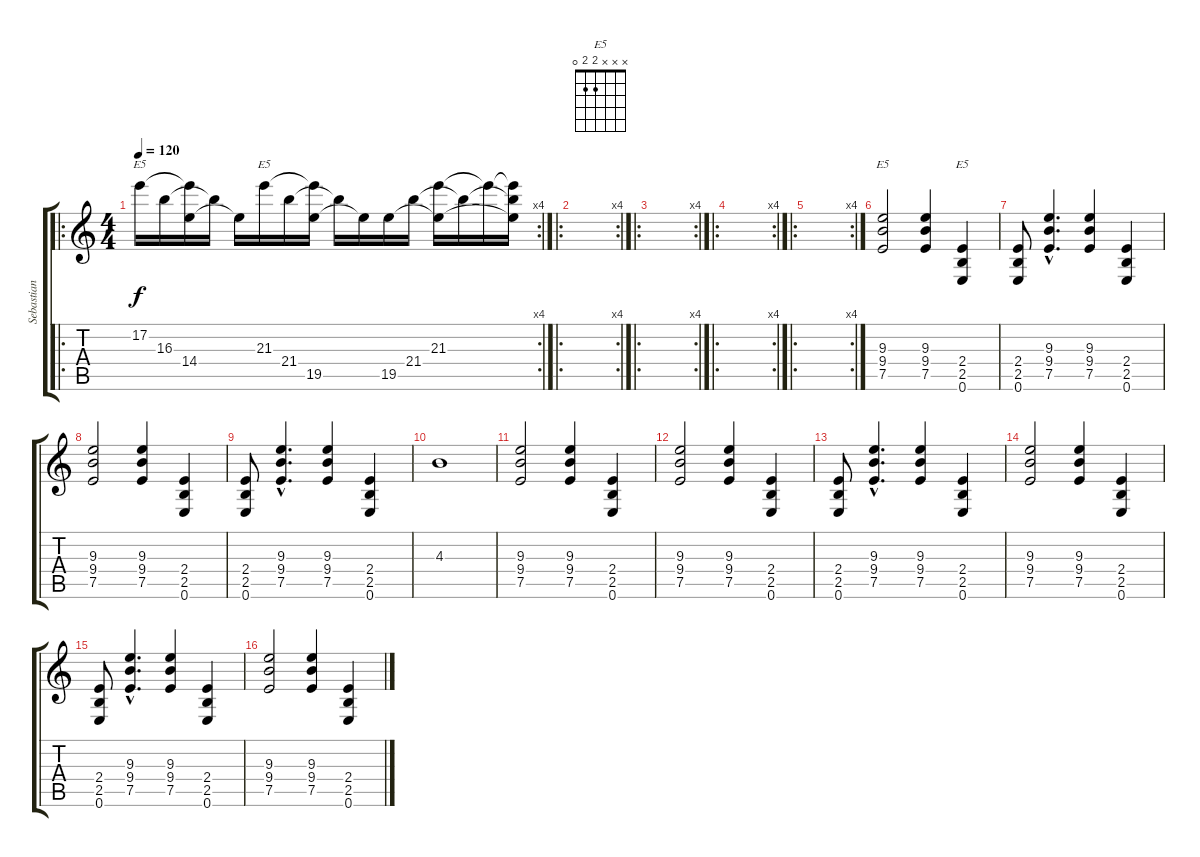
\track ("Sebastian" "Sebastian") {instrument electricguitarclean}
\staff {score tabs}
\tuning (E4 B3 G3 D3 A2 E2) {hide}
\chord ("E5" x 17 16 14 x x) {firstfret 14}
\chord ("E5" x x 21 21 19 x) {firstfret 19}
\chord ("E5" x x 9 9 7 x) {firstfret 7}
\chord ("E5" x x x 2 2 0)
\ro
\rc 4
\ts (4 4)
\tempo 120
\clef g2
\ks c
17.2.16{ch "E5" dy f instrument electricguitarclean} 16.3.16 (17.2{t} 14.4).16 16.3{t}.16 14.4{t}.16 21.3.16{ch "E5"} 21.4.16 (21.3{t} 19.5).16 21.4{t}.16 19.5{t}.16 19.5.16 21.4.16 (21.3 19.5{t}).16 21.4{t}.16 21.3{t}.16 (21.3{t} 21.4{t} 19.5{t}).16 |
\ro
\rc 4
|
\ro
\rc 4
|
\ro
\rc 4
|
\ro
\rc 4
|
(9.3 9.4 7.5).2{ch "E5"} (9.3 9.4 7.5).4 (2.4 2.5 0.6).4{ch "E5"} |
(2.4 2.5 0.6).8 (9.3{hac} 9.4{hac} 7.5{hac}).4{d} (9.3 9.4 7.5).4 (2.4 2.5 0.6).4 |
(9.3 9.4 7.5).2 (9.3 9.4 7.5).4 (2.4 2.5 0.6).4 |
(2.4 2.5 0.6).8 (9.3{hac} 9.4{hac} 7.5{hac}).4{d} (9.3 9.4 7.5).4 (2.4 2.5 0.6).4 |
4.3.1 |
(9.3 9.4 7.5).2 (9.3 9.4 7.5).4 (2.4 2.5 0.6).4 |
(9.3 9.4 7.5).2 (9.3 9.4 7.5).4 (2.4 2.5 0.6).4 |
(2.4 2.5 0.6).8 (9.3{hac} 9.4{hac} 7.5{hac}).4{d} (9.3 9.4 7.5).4 (2.4 2.5 0.6).4 |
(9.3 9.4 7.5).2 (9.3 9.4 7.5).4 (2.4 2.5 0.6).4 |
(2.4 2.5 0.6).8 (9.3{hac} 9.4{hac} 7.5{hac}).4{d} (9.3 9.4 7.5).4 (2.4 2.5 0.6).4 |
(9.3 9.4 7.5).2 (9.3 9.4 7.5).4 (2.4 2.5 0.6).4
